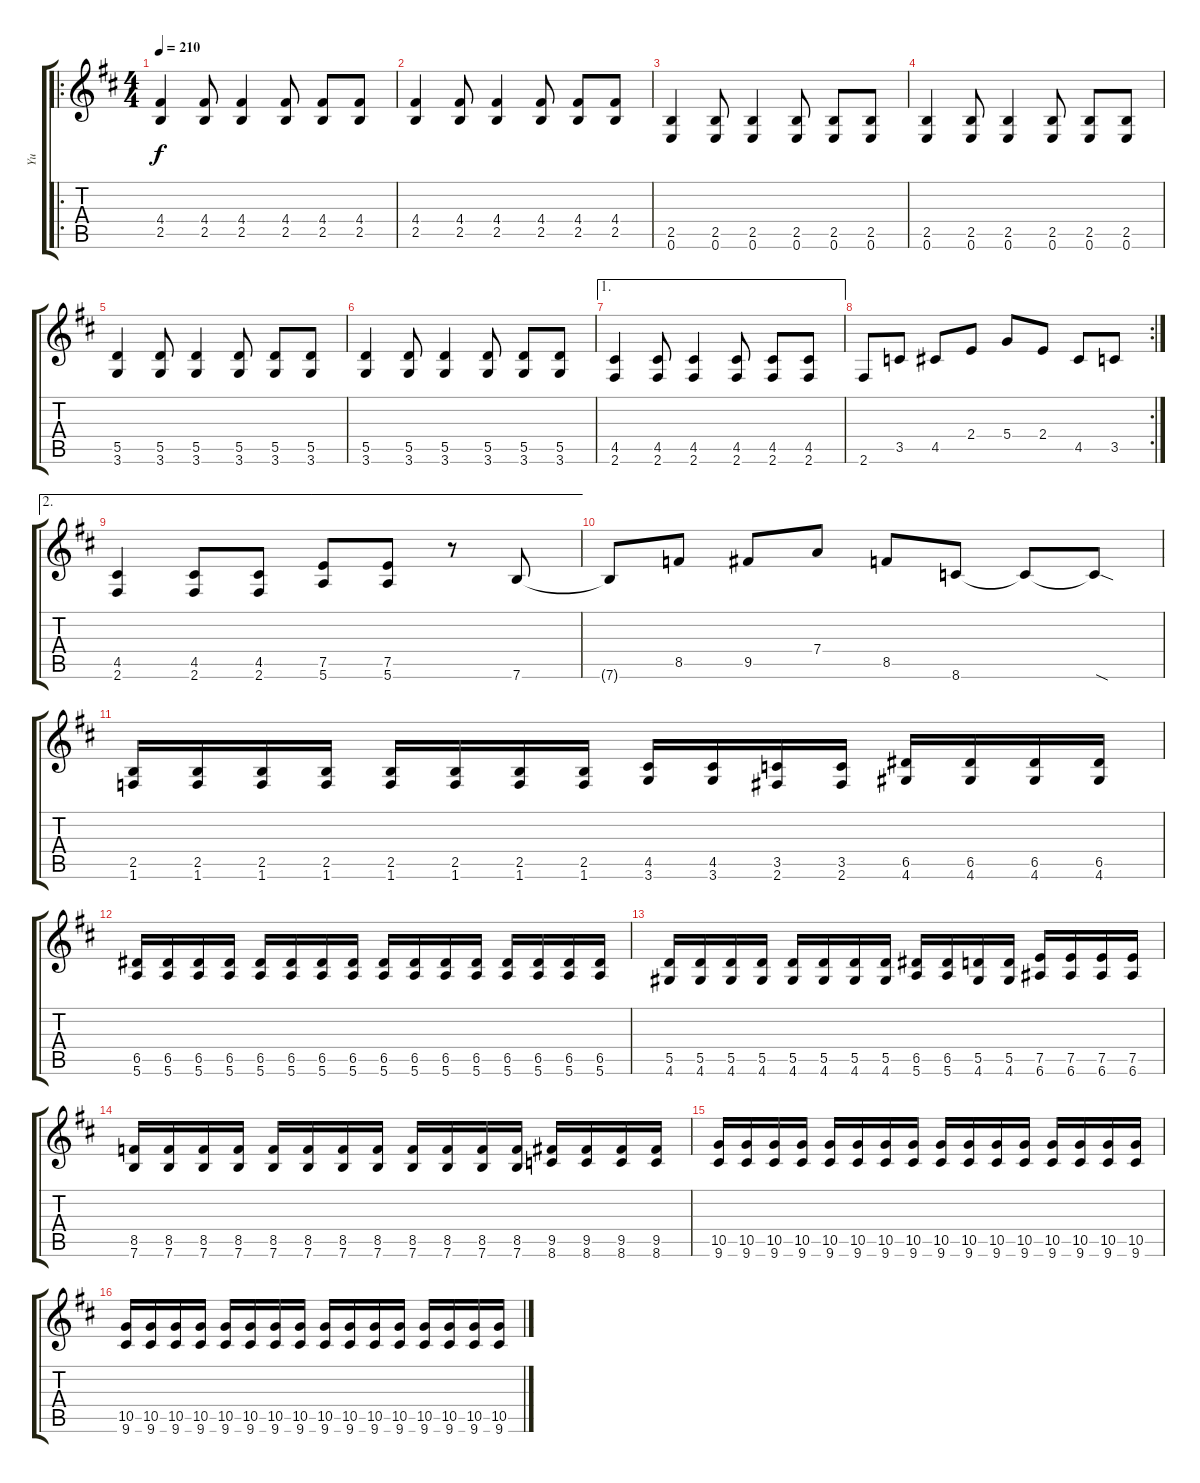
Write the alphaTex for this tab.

\track ("Yu" "Yu") {instrument overdrivenguitar}
\staff {score tabs}
\tuning (E4 B3 G3 D3 A2 E2) {hide}
\ro
\ts (4 4)
\tempo 210
\clef g2
\ks d
(4.4 2.5).4{dy f} (4.4 2.5).8 (4.4 2.5).4 (4.4 2.5).8 (4.4 2.5).8 (4.4 2.5).8 |
(4.4 2.5).4 (4.4 2.5).8 (4.4 2.5).4 (4.4 2.5).8 (4.4 2.5).8 (4.4 2.5).8 |
(2.5 0.6).4 (2.5 0.6).8 (2.5 0.6).4 (2.5 0.6).8 (2.5 0.6).8 (2.5 0.6).8 |
(2.5 0.6).4 (2.5 0.6).8 (2.5 0.6).4 (2.5 0.6).8 (2.5 0.6).8 (2.5 0.6).8 |
(5.5 3.6).4 (5.5 3.6).8 (5.5 3.6).4 (5.5 3.6).8 (5.5 3.6).8 (5.5 3.6).8 |
(5.5 3.6).4 (5.5 3.6).8 (5.5 3.6).4 (5.5 3.6).8 (5.5 3.6).8 (5.5 3.6).8 |
\ae 1
(4.5 2.6).4 (4.5 2.6).8 (4.5 2.6).4 (4.5 2.6).8 (4.5 2.6).8 (4.5 2.6).8 |
\rc 2
2.6.8 3.5.8 4.5.8 2.4.8 5.4.8 2.4.8 4.5.8 3.5.8 |
\ae 2
(4.5 2.6).4 (4.5 2.6).8 (4.5 2.6).8 (7.5 5.6).8 (7.5 5.6).8 r.8 7.6.8 |
7.6{t}.8 8.5.8 9.5.8 7.4.8 8.5.8 8.6.8 8.6{t}.8 8.6{sod t}.8 |
(2.5 1.6).16 (2.5 1.6).16 (2.5 1.6).16 (2.5 1.6).16 (2.5 1.6).16 (2.5 1.6).16 (2.5 1.6).16 (2.5 1.6).16 (4.5 3.6).16 (4.5 3.6).16 (3.5 2.6).16 (3.5 2.6).16 (6.5 4.6).16 (6.5 4.6).16 (6.5 4.6).16 (6.5 4.6).16 |
(6.5 5.6).16 (6.5 5.6).16 (6.5 5.6).16 (6.5 5.6).16 (6.5 5.6).16 (6.5 5.6).16 (6.5 5.6).16 (6.5 5.6).16 (6.5 5.6).16 (6.5 5.6).16 (6.5 5.6).16 (6.5 5.6).16 (6.5 5.6).16 (6.5 5.6).16 (6.5 5.6).16 (6.5 5.6).16 |
(5.5 4.6).16 (5.5 4.6).16 (5.5 4.6).16 (5.5 4.6).16 (5.5 4.6).16 (5.5 4.6).16 (5.5 4.6).16 (5.5 4.6).16 (6.5 5.6).16 (6.5 5.6).16 (5.5 4.6).16 (5.5 4.6).16 (7.5 6.6).16 (7.5 6.6).16 (7.5 6.6).16 (7.5 6.6).16 |
(8.5 7.6).16 (8.5 7.6).16 (8.5 7.6).16 (8.5 7.6).16 (8.5 7.6).16 (8.5 7.6).16 (8.5 7.6).16 (8.5 7.6).16 (8.5 7.6).16 (8.5 7.6).16 (8.5 7.6).16 (8.5 7.6).16 (9.5 8.6).16 (9.5 8.6).16 (9.5 8.6).16 (9.5 8.6).16 |
(10.5 9.6).16 (10.5 9.6).16 (10.5 9.6).16 (10.5 9.6).16 (10.5 9.6).16 (10.5 9.6).16 (10.5 9.6).16 (10.5 9.6).16 (10.5 9.6).16 (10.5 9.6).16 (10.5 9.6).16 (10.5 9.6).16 (10.5 9.6).16 (10.5 9.6).16 (10.5 9.6).16 (10.5 9.6).16 |
(10.5 9.6).16 (10.5 9.6).16 (10.5 9.6).16 (10.5 9.6).16 (10.5 9.6).16 (10.5 9.6).16 (10.5 9.6).16 (10.5 9.6).16 (10.5 9.6).16 (10.5 9.6).16 (10.5 9.6).16 (10.5 9.6).16 (10.5 9.6).16 (10.5 9.6).16 (10.5 9.6).16 (10.5 9.6).16
